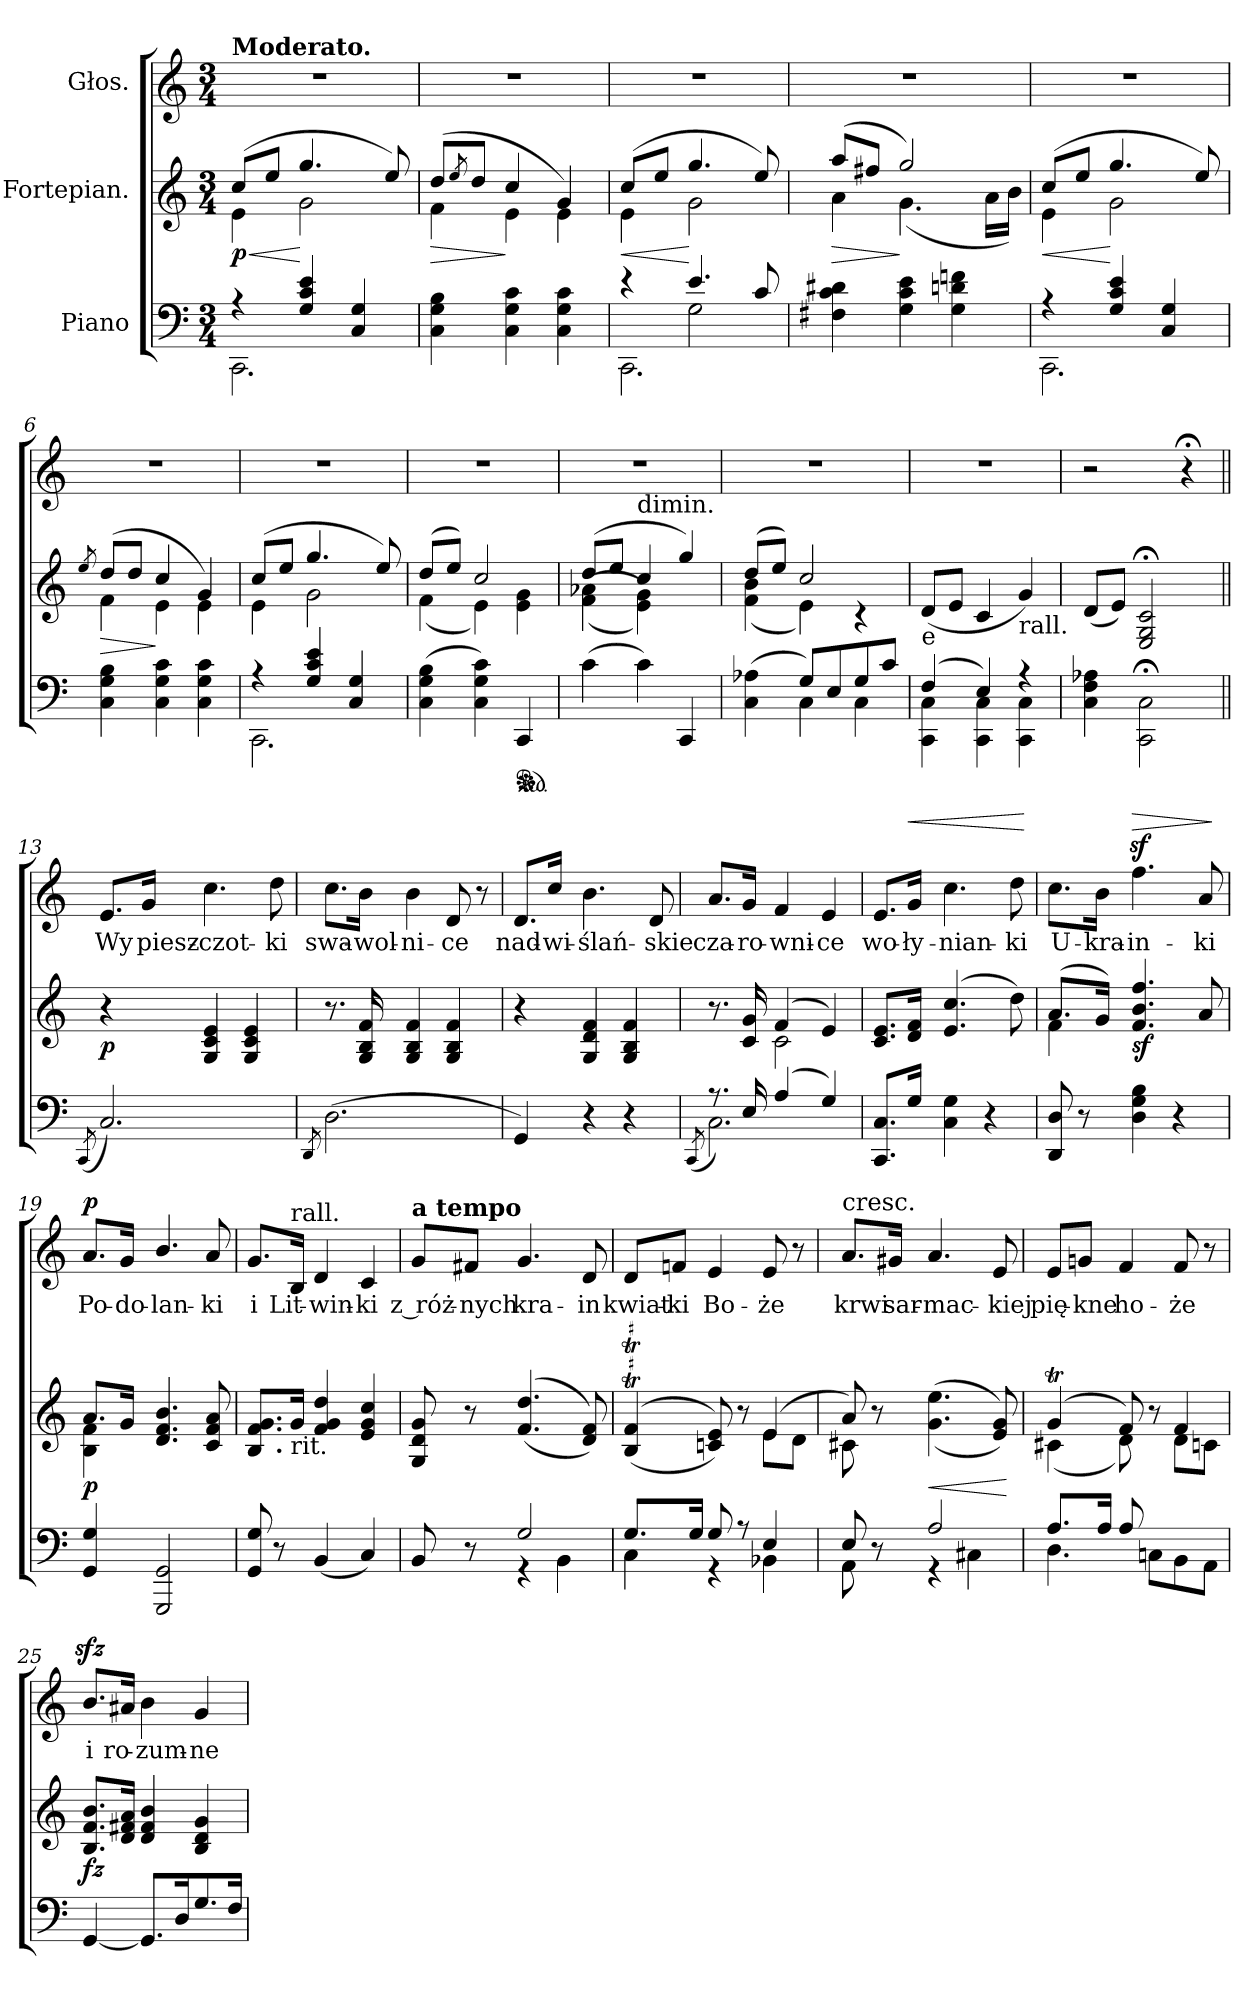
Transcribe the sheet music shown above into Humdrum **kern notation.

**kern	**kern	**dynam	**kern	**text	**dynam
*part3	*part2	*part2	*part1	*part1	*part1
*staff3	*staff2	*staff2	*staff1	*staff1	*staff1
*I"Piano	*I"Fortepian.	*	*I"Głos.	*	*
*clefF4	*clefG2	*	*clefG2	*	*
*k[]	*k[]	*	*k[]	*	*
*C:	*C:	*	*C:	*	*
*M3/4	*M3/4	*	*M3/4	*	*
=1	=1	=1	=1	=1	=1
*^	*^	*	*	*	*
!	!	!	!	!	!LO:TX:a:B:t=Moderato.	!	!
!	!	!	!	!LO:HP:b	!	!	!
4r	2.CC\	(8cc/L	4e\	< p	2.r	.	.
.	.	8ee/J	.	.	.	.	.
4G/ 4c/ 4e/	.	4.gg/	2g\	[	.	.	.
4C/ 4G/	.	.	.	.	.	.	.
.	.	8ee/)	.	.	.	.	.
*v	*v	*	*	*	*	*	*
=2	=2	=2	=2	=2	=2	=2
!	!	!	!LO:HP:b	!	!	!
4C\ 4G\ 4B\	(8dd/L	4f\	>	2.r	.	.
.	8qee/	.	.	.	.	.
.	8dd/J	.	.	.	.	.
4C\ 4G\ 4c\	4cc/	4e\	]	.	.	.
4C\ 4G\ 4c\	4g/)	4e\	.	.	.	.
=3	=3	=3	=3	=3	=3	=3
*^	*	*	*	*	*	*
*	*^	*	*	*	*	*	*
!	!	!	!	!	!LO:HP:b	!	!	!
4r	2.CC\	4ryy	(8cc/L	4e\	<	2.r	.	.
.	.	.	8ee/J	.	.	.	.	.
4.e/	.	2G\	4.gg/	2g\	[	.	.	.
8c/	.	.	8ee/)	.	.	.	.	.
*v	*v	*v	*	*	*	*	*	*
=4	=4	=4	=4	=4	=4	=4
!	!	!	!LO:HP:b	!	!	!
4F#X\ 4c\ 4d#X\	(8aa/L	4a\	>	2.r	.	.
.	8ff#X/J	.	.	.	.	.
4G\ 4c\ 4e\	2gg/)	(4.g\	]	.	.	.
4G\ 4dn\ 4fn\	.	.	.	.	.	.
.	.	16a\LL	.	.	.	.
.	.	16b\JJ)	.	.	.	.
=5	=5	=5	=5	=5	=5	=5
*^	*	*	*	*	*	*
!	!	!	!	!LO:HP:b	!	!	!
4r	2.CC\	(8cc/L	4e\	<	2.r	.	.
.	.	8ee/J	.	.	.	.	.
4G/ 4c/ 4e/	.	4.gg/	2g\	[	.	.	.
4C/ 4G/	.	.	.	.	.	.	.
.	.	8ee/)	.	.	.	.	.
*v	*v	*	*	*	*	*	*
=6	=6	=6	=6	=6	=6	=6
.	8qee/	.	.	.	.	.
!	!	!	!LO:HP:b	!	!	!
4C\ 4G\ 4B\	(8dd/L	4f\	>	2.r	.	.
.	8dd/J	.	.	.	.	.
4C\ 4G\ 4c\	4cc/	4e\	]	.	.	.
4C\ 4G\ 4c\	4g/)	4e\	.	.	.	.
=7	=7	=7	=7	=7	=7	=7
*^	*	*	*	*	*	*
4r	2.CC\	(8cc/L	4e\	.	2.r	.	.
.	.	8ee/J	.	.	.	.	.
4G/ 4c/ 4e/	.	4.gg/	2g\	.	.	.	.
4C/ 4G/	.	.	.	.	.	.	.
.	.	8ee/)	.	.	.	.	.
*v	*v	*	*	*	*	*	*
=8	=8	=8	=8	=8	=8	=8
(4C\ 4G\ 4B\	(8dd/L	(4f\	.	2.r	.	.
.	8ee/J)	.	.	.	.	.
4C\ 4G\ 4c\)	2cc/	4e\)	.	.	.	.
*ped	*	*	*	*	*	*
*Xped	*	*	*	*	*	*
4CC/	.	4e\ 4g\	.	.	.	.
=9	=9	=9	=9	=9	=9	=9
(4c\	(8dd/L	(<(<4f\ 4a-X\	.	2.r	.	.
.	8ee/J	.	.	.	.	.
!	!LO:TX:t=dimin.	!	!	!	!	!
4c\)	4cc/	4e\ 4g\))	.	.	.	.
4CC/	4gg/)	4ryy	.	.	.	.
=10	=10	=10	=10	=10	=10	=10
*^	*	*	*	*	*	*
(4C\ 4A-X\	4ryy	(8dd/L	(4f\ 4b\	.	2.r	.	.
.	.	8ee/J)	.	.	.	.	.
8G/L)	4C\	2cc/	4e\)	.	.	.	.
8E/	.	.	.	.	.	.	.
8G/	4C\	.	4r	.	.	.	.
8c/J	.	.	.	.	.	.	.
*	*	*v	*v	*	*	*	*
=11	=11	=11	=11	=11	=11	=11
!	!	!LO:TX:b:t=e	!	!	!	!
(4F/	4CC\ 4C\	(8d/L	.	2.r	.	.
.	.	8e/J	.	.	.	.
4E/)	4CC\ 4C\	4c/	.	.	.	.
!	!	!LO:TX:b:t=rall.	!	!	!	!
4r	4CC\ 4C\	4g/)	.	.	.	.
*v	*v	*	*	*	*	*
=12	=12	=12	=12	=12	=12
4C\ 4F\ 4A-X\	(8d/L	.	2r	.	.
.	8e/J)	.	.	.	.
2CC;\ 2C;\	2E;</ 2G;</ 2c;</	.	.	.	.
.	.	.	4r;<	.	.
=13||	=13||	=13||	=13||	=13||	=13||
(8qCC/	.	.	.	.	.
2.C/)	4r	p	8.e/L	Wy	.
.	.	.	16g/Jk	piesz-	.
.	4G/ 4c/ 4e/	.	4.cc\	-czot-	.
.	4G/ 4c/ 4e/	.	.	.	.
.	.	.	8dd\	-ki	.
=14	=14	=14	=14	=14	=14
8qDD/	.	.	.	.	.
(2.D\	8.r	.	8.cc\L	swa-	.
.	16G/ 16B/ 16f/	.	16b\Jk	-wol-	.
.	4G/ 4B/ 4f/	.	4b\	-ni-	.
.	4G/ 4B/ 4f/	.	8d/	-ce	.
.	.	.	8r	.	.
=15	=15	=15	=15	=15	=15
4GG/)	4r	.	8.d/L	nad-	.
.	.	.	16cc/Jk	-wi-	.
4r	4G/ 4d/ 4f/	.	4.b\	-ślań-	.
4r	4G/ 4B/ 4f/	.	.	.	.
.	.	.	8d/	-skie	.
=16	=16	=16	=16	=16	=16
*^	*	*	*	*	*
.	(8qCC/	.	.	.	.	.
*	*	*^	*	*	*	*
8.r	2.C\)	8.r	4ryy	.	8.a/L	cza-	.
16E/	.	16c/ 16g/	.	.	16g/Jk	-ro-	.
(4A/	.	(4f/	2c\	.	4f/	-wni-	.
4G/)	.	4e/)	.	.	4e/	-ce	.
*v	*v	*	*	*	*	*	*
*	*v	*v	*	*	*	*
=17	=17	=17	=17	=17	=17
8.CC/ 8.C/L	8.c/ 8.e/L	.	8.e/L	wo-	.
!	!	!	!	!	!LO:HP:a
16G/Jk	16d/ 16f/Jk	.	16g/Jk	-ły-	<
4C\ 4G\	(4.e/ 4.cc/	.	4.cc\	-nian-	.
4r	.	.	.	.	.
.	8dd\)	.	8dd\	-ki	.
.	.	.	.	.	[
=18	=18	=18	=18	=18	=18
*	*^	*	*	*	*
8DD/ 8D/	(8.a/L	4f\	.	8.cc\L	U-	.
8r	.	.	.	.	.	.
.	16g/Jk)	.	.	16b\Jk	-kra-	.
!	!	!	!	!	!	!LO:HP:a
4D\ 4G\ 4B\	4.f/ 4.b/ 4.ff/	2ryy	sf	4.ffz>\	-in-	>
4r	.	.	.	.	.	.
.	8a/	.	.	8a/	-ki	.
*	*v	*v	*	*	*	*
.	.	.	.	.	]
=19	=19	=19	=19	=19	=19
*	*^	*	*	*	*
!	!	!	!	!	!	!LO:DY:a
4GG/ 4G/	8.a/L	4B\ 4f\	p	8.a/L	Po-	p
.	16g/Jk	.	.	16g/Jk	-do-	.
2GGG/ 2GG/	4.d/ 4.f/ 4.b/	2ryy	.	4.b/	-lan-	.
.	8c/ 8f/ 8a/	.	.	8a/	-ki	.
*	*v	*v	*	*	*	*
=20	=20	=20	=20	=20	=20
8GG/ 8G/	8.B/ 8.f/ 8.g/L	.	8.g/L	i	.
8r	.	.	.	.	.
!	!	!	!LO:TX:a:t=rall.	!	!
!	!LO:TX:b:t=rit.	!	!	!	!
.	16g/Jk	.	16B/Jk	Lit-	.
(4BB/	4f/ 4g/ 4dd/	.	4d/	-win-	.
4C/)	4e/ 4g/ 4cc/	.	4c/	-ki	.
=21	=21	=21	=21	=21	=21
*^	*	*	*	*	*
!	!	!	!	!LO:TX:a:B:t=a tempo	!	!
8BB/	4ryy	8G/ 8d/ 8g/	.	8g/L	z róż-	.
8r	.	8r	.	8f#X/J	-nych	.
2G/	4r	(<(>4.f/ 4.dd/	.	4.g/	kra-	.
.	4BB\	.	.	.	.	.
.	.	8d/ 8f/))	.	8d/	-in	.
=22	=22	=22	=22	=22	=22	=22
*	*	*^	*	*	*	*
8.G/L	4C\	(<(>4BT/ 4fT/	2ryy	.	8d/L	kwiat-	.
.	.	.	.	.	8fn/J	-ki	.
16G/Jk	.	.	.	.	.	.	.
8G/	4r	8c/ 8e/))	.	.	4e/	Bo-	.
8r	.	8r	.	.	.	.	.
4E/	4BB-X\	(4e/	8e\L	.	8e/	-że	.
.	.	.	8d\J	.	8r	.	.
=23	=23	=23	=23	=23	=23	=23	=23
!	!	!	!	!	!LO:TX:a:t=cresc.	!	!
8E/	8AA\	8a/)	8c#X\	.	8.a/L	krwi	.
8r	8ryy	8r	8ryy	.	.	.	.
.	.	.	.	.	16g#X/Jk	sar-	.
!	!	!	!	!LO:HP:b	!	!	!
2A/	4r	(<(>4.g\ 4.ee\	2ryy	<	4.a/	-mac-	.
.	4C#X\	.	.	.	.	.	.
.	.	8e/ 8g/))	.	.	8e/	-kiej	.
*v	*v	*	*	*	*	*	*
*	*v	*v	*	*	*	*
.	.	[	.	.	.
=24	=24	=24	=24	=24	=24
*^	*^	*	*	*	*
8.A/L	4.D\	(4gT/	(4c#X\	.	8e/L	pię-	.
.	.	.	.	.	8gn/J	-kne	.
16A/Jk	.	.	.	.	.	.	.
8A/	.	8f/)	8d\)	.	4f/	ho-	.
4.ryy	8Cn\L	8r	8ryy	.	.	.	.
.	8BB\	4f/	8d\L	.	8f/	-że	.
.	8AA\J	.	8cn\J	.	8r	.	.
*v	*v	*	*	*	*	*	*
*	*v	*v	*	*	*	*
=25	=25	=25	=25	=25	=25
[4GG/	8.B/ 8.f/ 8.b/L	fz	8.bzz>/L	i	.
.	16d/ 16f#X/ 16a/Jk	.	16a#X/Jk	ro-	.
8.GG/L]	4d/ 4f#/ 4b/	.	4b\	-zum-	.
16D/K	.	.	.	.	.
8.G/	4B/ 4d/ 4g/	.	4g/	-ne	.
16F/Jk	.	.	.	.	.
=	=	=	=	=	=
*-	*-	*-	*-	*-	*-
